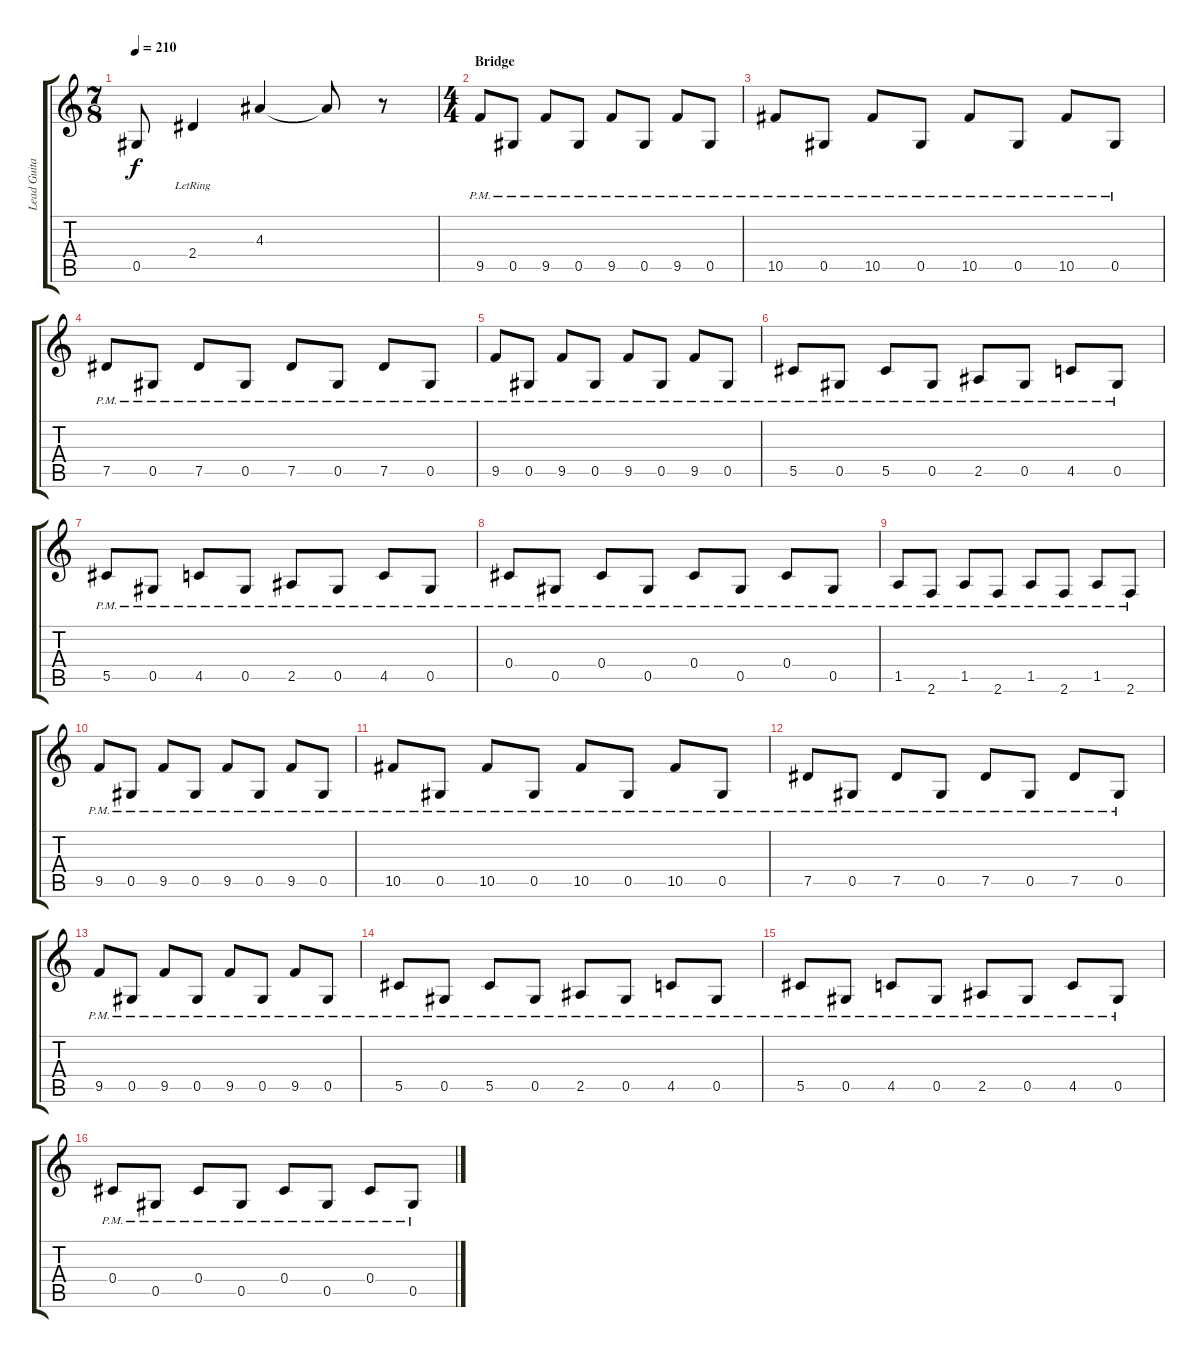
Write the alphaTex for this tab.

\track ("Lead Guitar" "Lead Guita") {instrument distortionguitar}
\staff {score tabs}
\tuning (Eb4 Bb3 Gb3 Db3 Ab2 Eb2) {hide}
\ts (7 8)
\tempo 210
\clef g2
\ks c
0.5{t}.8{dy f} 2.4{lr}.4 4.3.4 4.3{t}.8 r.8 |
\ts (4 4)
\section ("" "Bridge")
9.5{pm}.8 0.5{pm}.8 9.5{pm}.8 0.5{pm}.8 9.5{pm}.8 0.5{pm}.8 9.5{pm}.8 0.5{pm}.8 |
10.5{pm}.8 0.5{pm}.8 10.5{pm}.8 0.5{pm}.8 10.5{pm}.8 0.5{pm}.8 10.5{pm}.8 0.5{pm}.8 |
7.5{pm}.8 0.5{pm}.8 7.5{pm}.8 0.5{pm}.8 7.5{pm}.8 0.5{pm}.8 7.5{pm}.8 0.5{pm}.8 |
9.5{pm}.8 0.5{pm}.8 9.5{pm}.8 0.5{pm}.8 9.5{pm}.8 0.5{pm}.8 9.5{pm}.8 0.5{pm}.8 |
5.5{pm}.8 0.5{pm}.8 5.5{pm}.8 0.5{pm}.8 2.5{pm}.8 0.5{pm}.8 4.5{pm}.8 0.5{pm}.8 |
5.5{pm}.8 0.5{pm}.8 4.5{pm}.8 0.5{pm}.8 2.5{pm}.8 0.5{pm}.8 4.5{pm}.8 0.5{pm}.8 |
0.4{pm}.8 0.5{pm}.8 0.4{pm}.8 0.5{pm}.8 0.4{pm}.8 0.5{pm}.8 0.4{pm}.8 0.5{pm}.8 |
1.5{pm}.8 2.6{pm}.8 1.5{pm}.8 2.6{pm}.8 1.5{pm}.8 2.6{pm}.8 1.5{pm}.8 2.6{pm}.8 |
9.5{pm}.8 0.5{pm}.8 9.5{pm}.8 0.5{pm}.8 9.5{pm}.8 0.5{pm}.8 9.5{pm}.8 0.5{pm}.8 |
10.5{pm}.8 0.5{pm}.8 10.5{pm}.8 0.5{pm}.8 10.5{pm}.8 0.5{pm}.8 10.5{pm}.8 0.5{pm}.8 |
7.5{pm}.8 0.5{pm}.8 7.5{pm}.8 0.5{pm}.8 7.5{pm}.8 0.5{pm}.8 7.5{pm}.8 0.5{pm}.8 |
9.5{pm}.8 0.5{pm}.8 9.5{pm}.8 0.5{pm}.8 9.5{pm}.8 0.5{pm}.8 9.5{pm}.8 0.5{pm}.8 |
5.5{pm}.8 0.5{pm}.8 5.5{pm}.8 0.5{pm}.8 2.5{pm}.8 0.5{pm}.8 4.5{pm}.8 0.5{pm}.8 |
5.5{pm}.8 0.5{pm}.8 4.5{pm}.8 0.5{pm}.8 2.5{pm}.8 0.5{pm}.8 4.5{pm}.8 0.5{pm}.8 |
0.4{pm}.8 0.5{pm}.8 0.4{pm}.8 0.5{pm}.8 0.4{pm}.8 0.5{pm}.8 0.4{pm}.8 0.5{pm}.8
